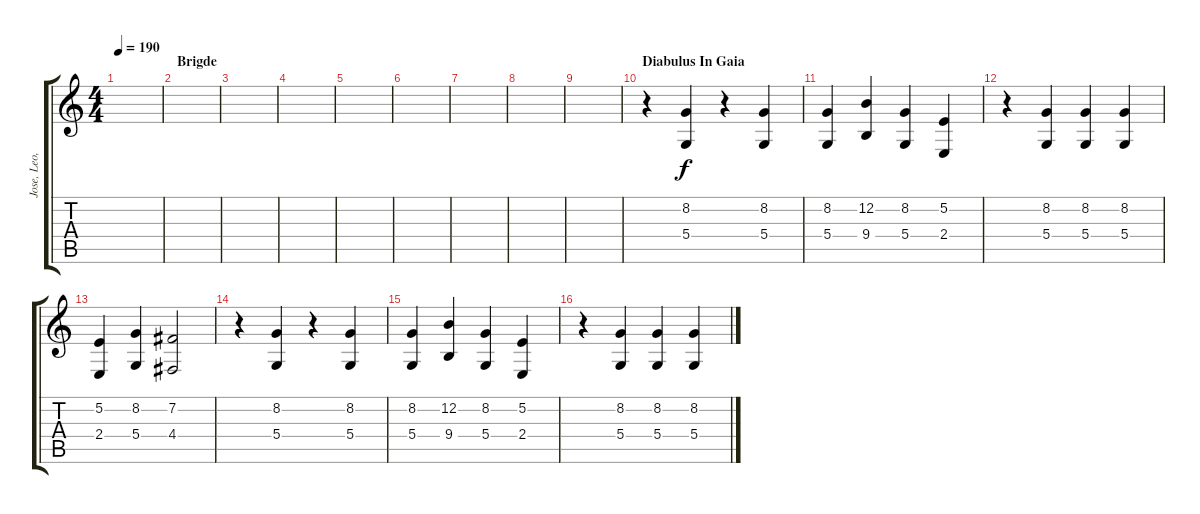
\track ("Jose, Leo, Victor, Aurora" "Jose, Leo,") {instrument synthbrass1}
\staff {score tabs}
\tuning (E4 B3 G3 D3 A2 E2) {hide}
\ts (4 4)
\tempo 190
\clef g2
\ks c
|
\section ("" "Brigde")
|
|
|
|
|
|
|
|
\section ("" "Diabulus In Gaia")
r.4 (8.2 5.4).4{volume 16 instrument choiraahs} r.4 (8.2 5.4).4 |
(8.2 5.4).4 (12.2 9.4).4 (8.2 5.4).4 (5.2 2.4).4 |
r.4 (8.2 5.4).4 (8.2 5.4).4 (8.2 5.4).4 |
(5.2 2.4).4 (8.2 5.4).4 (7.2 4.4).2 |
r.4 (8.2 5.4).4{volume 16 instrument choiraahs} r.4 (8.2 5.4).4 |
(8.2 5.4).4 (12.2 9.4).4 (8.2 5.4).4 (5.2 2.4).4 |
r.4 (8.2 5.4).4 (8.2 5.4).4 (8.2 5.4).4
